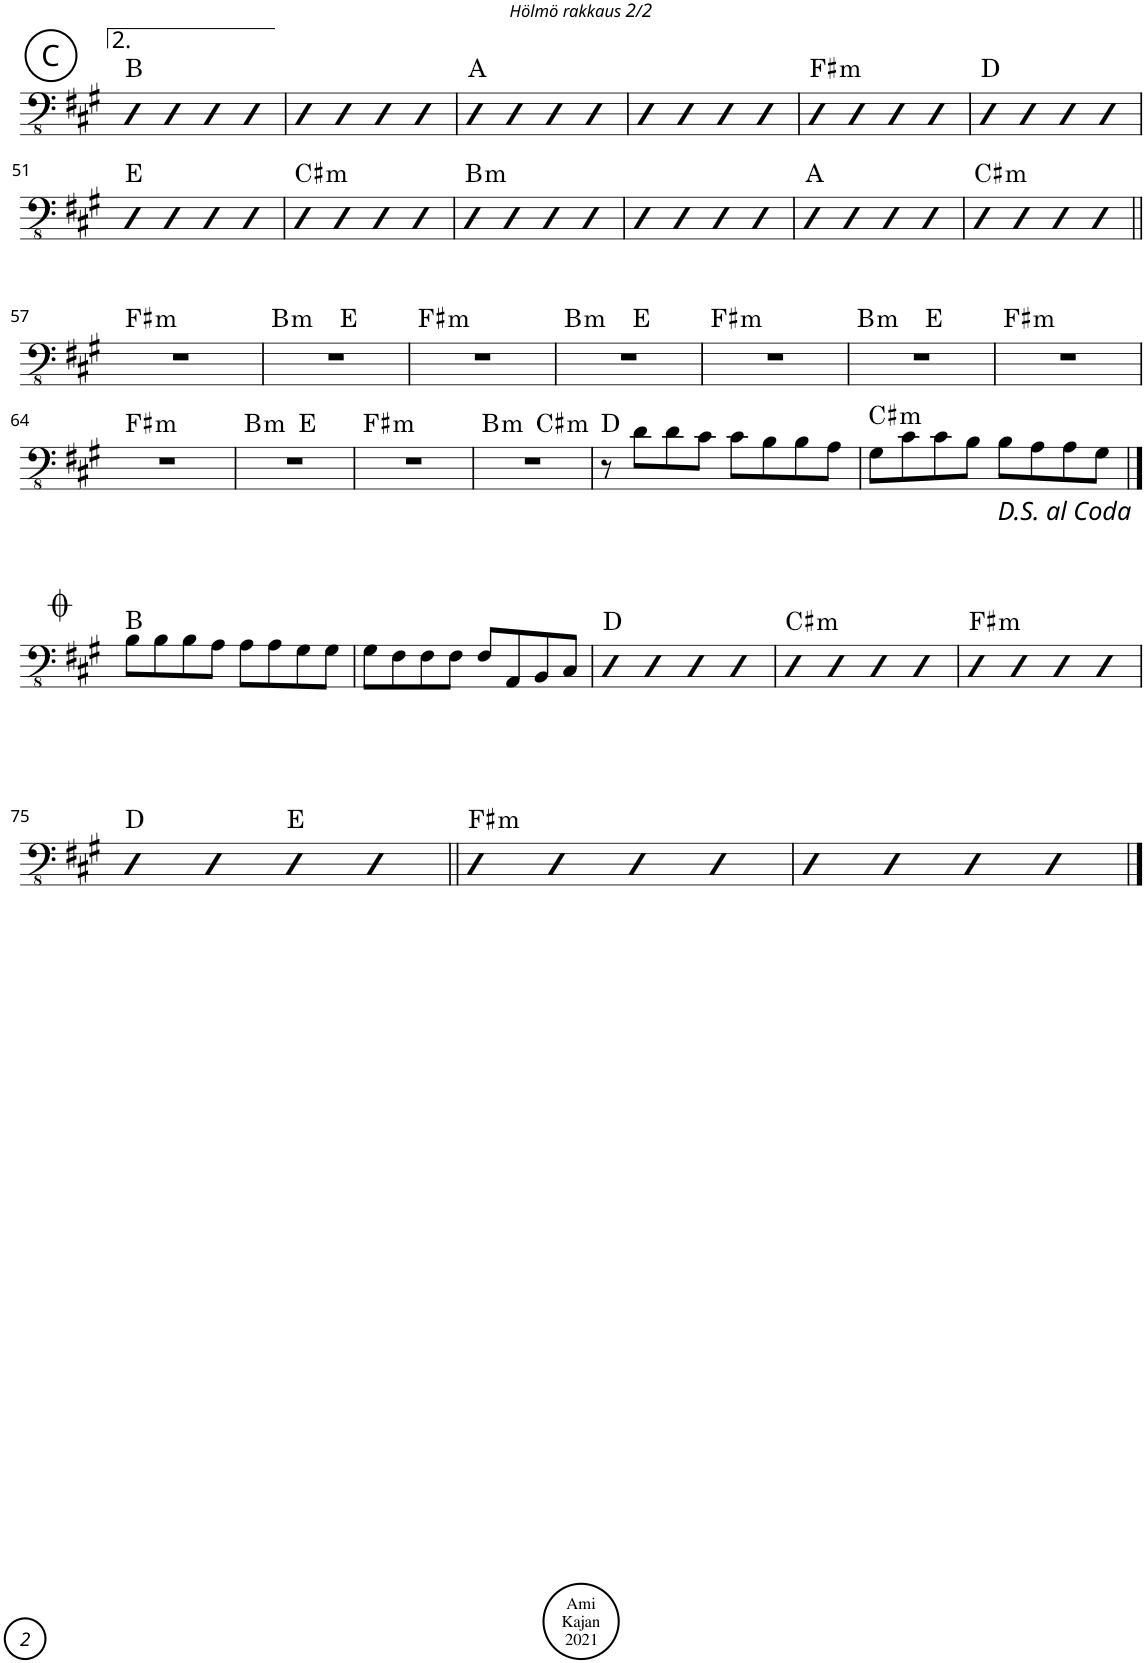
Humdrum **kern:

**kern	**harte
*part1	*part1
*staff1	*
*I"Acoustic Bass	*
*I'Bass	*
!!LO:PB:g=z
*clefFv4	*
*k[f#c#g#]	*
*M4/4	*
*met(c)	*
!!LO:REH:place=s1:a:cj:enc=circle:fs=14:t=C
=45	=45
4DD	B:maj
4DD	.
4DD	.
4DD	.
=46	=46
4DD	.
4DD	.
4DD	.
4DD	.
=47	=47
4DD	A:maj
4DD	.
4DD	.
4DD	.
=48	=48
4DD	.
4DD	.
4DD	.
4DD	.
=49	=49
!	!LO:H:kt=m
4DD	F#:min
4DD	.
4DD	.
4DD	.
=50	=50
4DD	D:maj
4DD	.
4DD	.
4DD	.
!!LO:LB:g=z
=51	=51
4DD	E:maj
4DD	.
4DD	.
4DD	.
=52	=52
!	!LO:H:kt=m
4DD	C#:min
4DD	.
4DD	.
4DD	.
=53	=53
!	!LO:H:kt=m
4DD	B:min
4DD	.
4DD	.
4DD	.
=54	=54
4DD	.
4DD	.
4DD	.
4DD	.
=55	=55
4DD	A:maj
4DD	.
4DD	.
4DD	.
=56	=56
!	!LO:H:kt=m
4DD	C#:min
4DD	.
4DD	.
4DD	.
!!LO:LB:g=z
=57||	=57||
!	!LO:H:kt=m
1r	F#:min
=58	=58
!	!LO:H:kt=m
*^	*
1r	2ryy	B:min
.	2ryy	E:maj
=59	=59	=59
!	!	!LO:H:kt=m
*v	*v	*
1r	F#:min
=60	=60
!	!LO:H:kt=m
*^	*
1r	2ryy	B:min
.	2ryy	E:maj
=61	=61	=61
!	!	!LO:H:kt=m
*v	*v	*
1r	F#:min
=62	=62
!	!LO:H:kt=m
*^	*
1r	2ryy	B:min
.	2ryy	E:maj
=63	=63	=63
!	!	!LO:H:kt=m
*v	*v	*
1r	F#:min
!!LO:LB:g=z
=64	=64
!	!LO:H:kt=m
1r	F#:min
=65	=65
!	!LO:H:kt=m
*^	*
1r	2ryy	B:min
.	2ryy	E:maj
=66	=66	=66
!	!	!LO:H:kt=m
*v	*v	*
1r	F#:min
=67	=67
!	!LO:H:kt=m
*^	*
1r	2ryy	B:min
!	!	!LO:H:kt=m
.	2ryy	C#:min
*v	*v	*
=68	=68
8r	D:maj
8D\L	.
8D\	.
8C#\J	.
8C#\L	.
8BB\	.
8BB\	.
8AA\J	.
=69	=69
!	!LO:H:kt=m
8GG#\L	C#:min
8C#\	.
8C#\	.
8BB\J	.
8BB\L	.
8AA\	.
8AA\	.
8GG#\J	.
!!LO:LB:g=z
==70	==70
8BB\L	B:maj
8BB\	.
8BB\	.
8AA\J	.
8AA\L	.
8AA\	.
8GG#\	.
8GG#\J	.
=71	=71
8GG#\L	.
8FF#\	.
8FF#\	.
8FF#\J	.
8FF#/L	.
8AAA/	.
8BBB/	.
8CC#/J	.
=72	=72
4DD	D:maj
4DD	.
4DD	.
4DD	.
=73	=73
!	!LO:H:kt=m
4DD	C#:min
4DD	.
4DD	.
4DD	.
=74	=74
!	!LO:H:kt=m
4DD	F#:min
4DD	.
4DD	.
4DD	.
!!LO:LB:g=z
=75	=75
4DD	D:maj
4DD	.
4DD	E:maj
4DD	.
=76||	=76||
!	!LO:H:kt=m
4DD	F#:min
4DD	.
4DD	.
4DD	.
=77	=77
4DD	.
4DD	.
4DD	.
4DD	.
==	==
*-	*-
